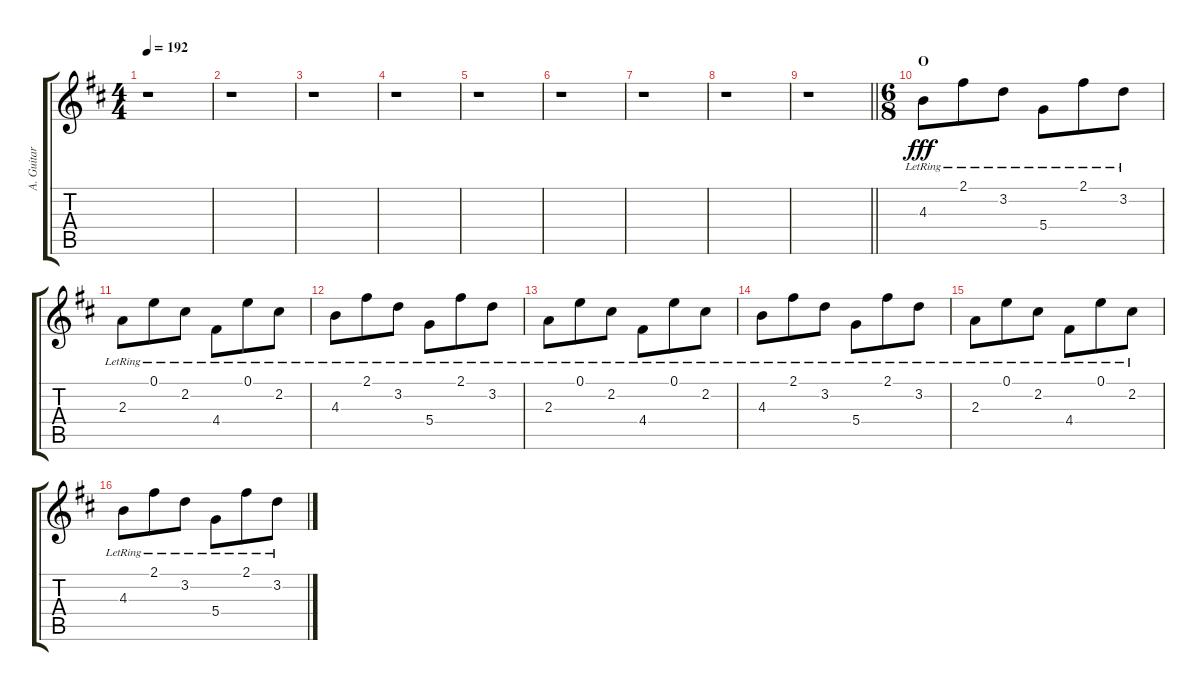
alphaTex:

\track ("A. Guitar I (Nylon)" "A. Guitar ") {instrument acousticguitarnylon}
\staff {score tabs}
\tuning (E4 B3 G3 D3 A2 E2) {hide}
\ts (4 4)
\tempo 192
\clef g2
\ks d
r.1{dy fff} |
r.1 |
r.1 |
r.1 |
r.1 |
r.1 |
r.1 |
r.1 |
\barLineRight lightlight
r.1 |
\ts (6 8)
\section ("" "O")
4.3{lr}.8 2.1{lr}.8 3.2{lr}.8 5.4{lr}.8 2.1{lr}.8 3.2{lr}.8 |
2.3{lr}.8 0.1{lr}.8 2.2{lr}.8 4.4{lr}.8 0.1{lr}.8 2.2{lr}.8 |
4.3{lr}.8 2.1{lr}.8 3.2{lr}.8 5.4{lr}.8 2.1{lr}.8 3.2{lr}.8 |
2.3{lr}.8 0.1{lr}.8 2.2{lr}.8 4.4{lr}.8 0.1{lr}.8 2.2{lr}.8 |
4.3{lr}.8 2.1{lr}.8 3.2{lr}.8 5.4{lr}.8 2.1{lr}.8 3.2{lr}.8 |
2.3{lr}.8 0.1{lr}.8 2.2{lr}.8 4.4{lr}.8 0.1{lr}.8 2.2{lr}.8 |
4.3{lr}.8 2.1{lr}.8 3.2{lr}.8 5.4{lr}.8 2.1{lr}.8 3.2{lr}.8
